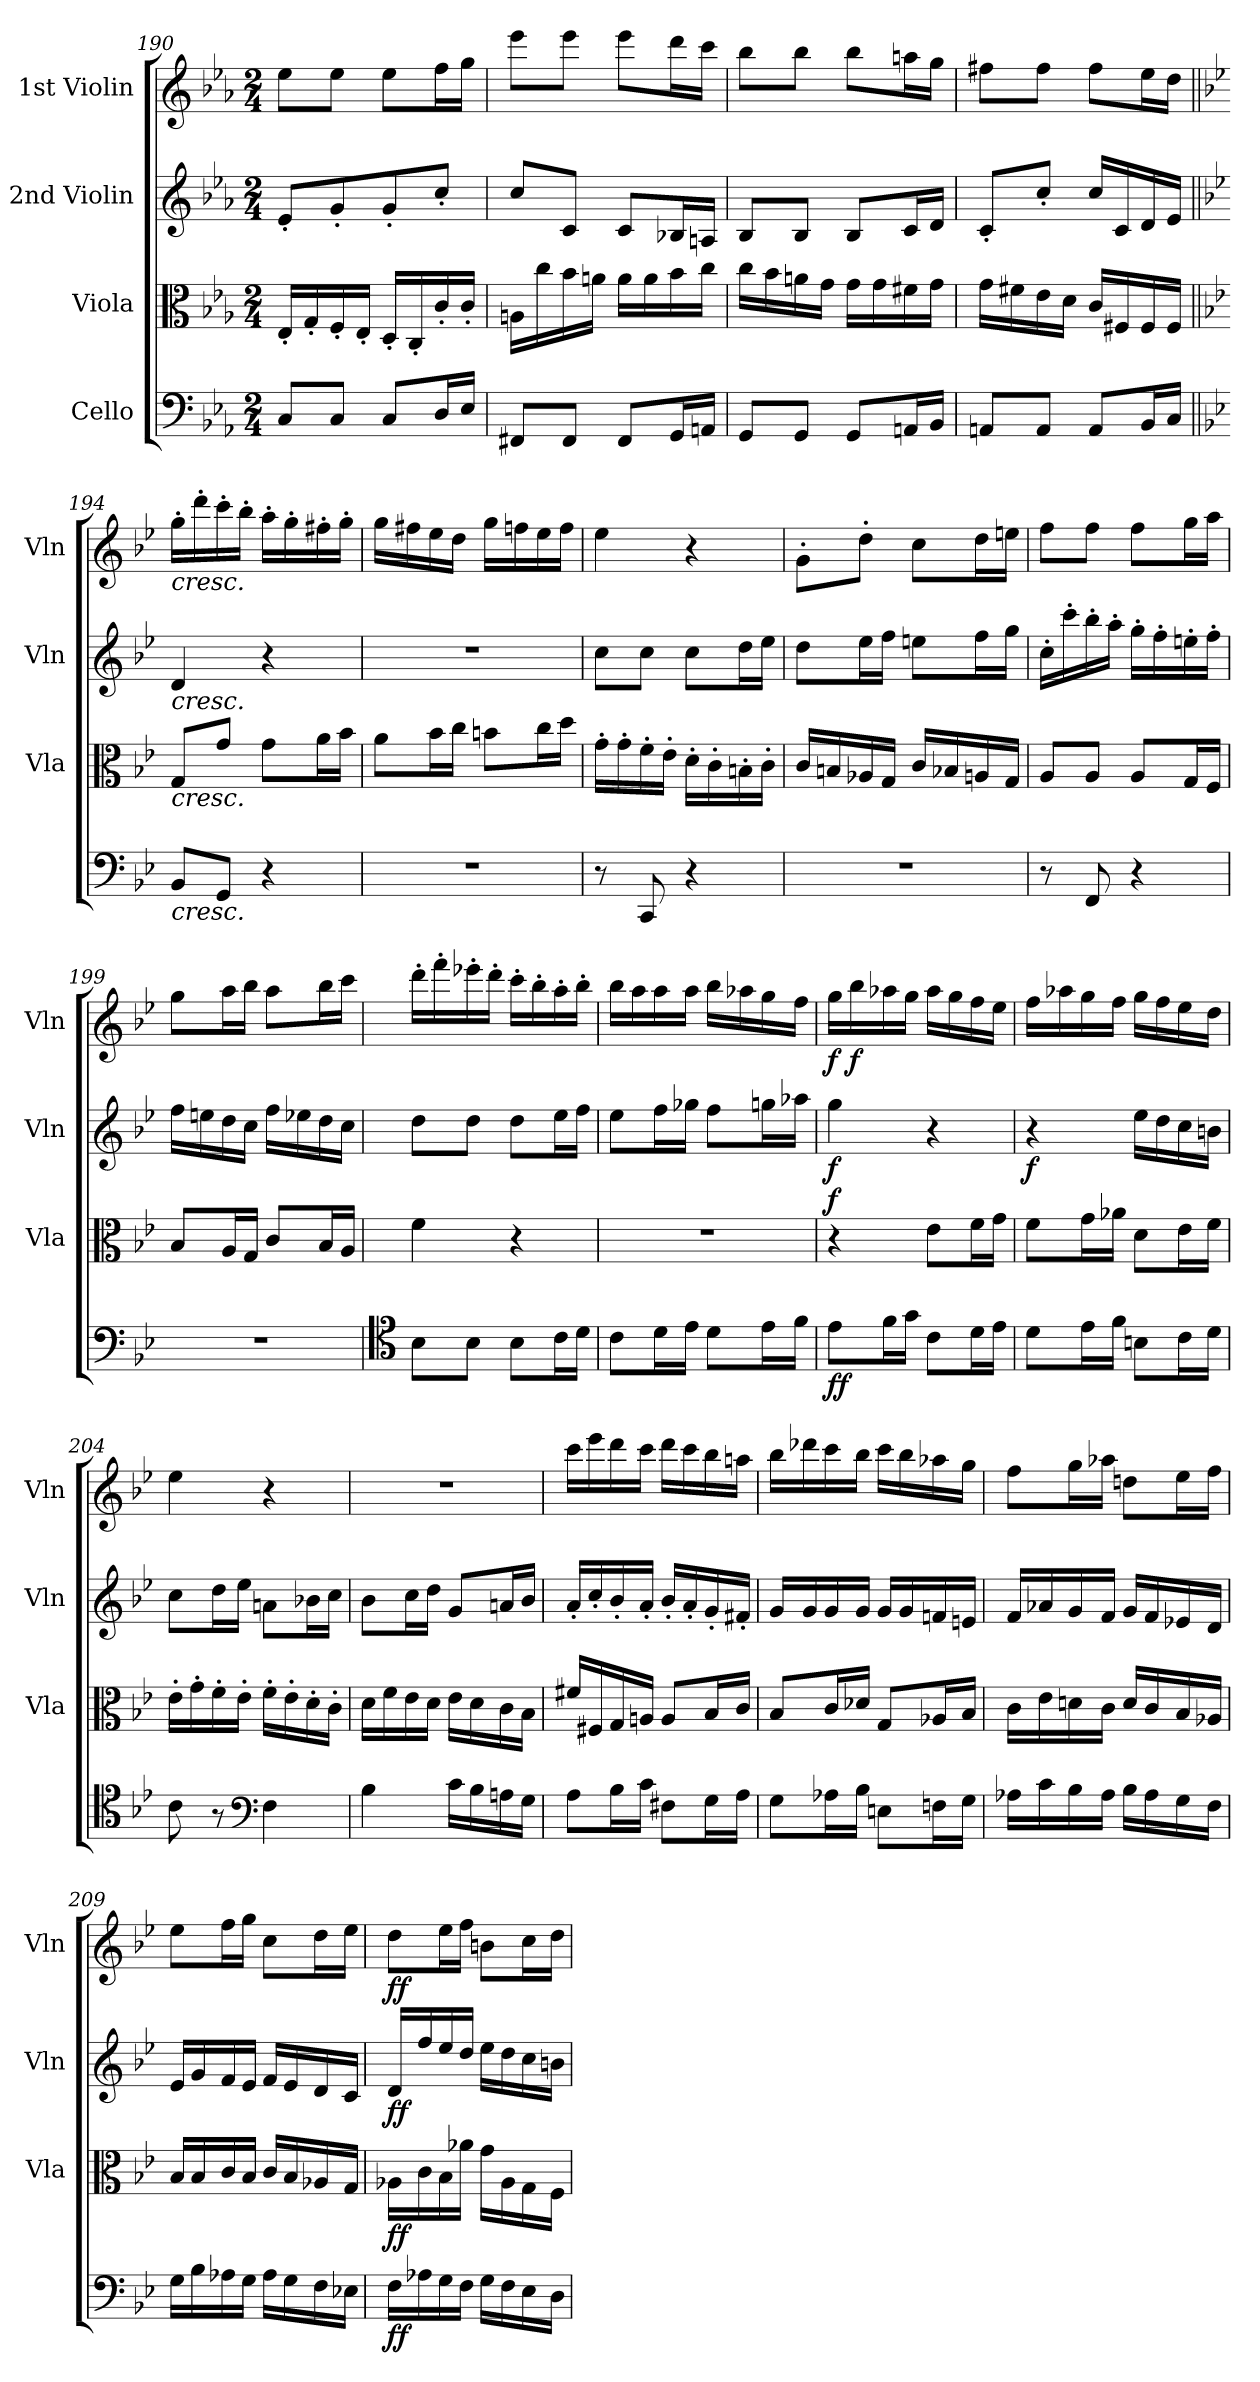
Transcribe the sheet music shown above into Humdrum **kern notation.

**kern	**dynam	**kern	**dynam	**kern	**dynam	**kern	**dynam
*part4	*part4	*part3	*part3	*part2	*part2	*part1	*part1
*staff4	*staff4	*staff3	*staff3	*staff2	*staff2	*staff1	*staff1
*I"Cello	*	*I"Viola	*	*I"2nd Violin	*	*I"1st Violin	*
*	*	*I'Vla	*	*I'Vln	*	*I'Vln	*
!!LO:LB:g=z
*clefF4	*	*clefC3	*	*clefG2	*	*clefG2	*
*k[b-e-a-]	*	*k[b-e-a-]	*	*k[b-e-a-]	*	*k[b-e-a-]	*
*E-:	*	*E-:	*	*E-:	*	*E-:	*
*M2/4	*	*M2/4	*	*M2/4	*	*M2/4	*
=190	=190	=190	=190	=190	=190	=190	=190
8C/L	.	16E-'/LL	.	8e-'/L	.	8ee-\L	.
.	.	16G'/	.	.	.	.	.
8C/J	.	16F'/	.	8g'/	.	8ee-\J	.
.	.	16E-'/JJ	.	.	.	.	.
8C/L	.	16D'/LL	.	8g'/	.	8ee-\L	.
.	.	16C'/	.	.	.	.	.
16D/L	.	16c'/	.	8cc'/J	.	16ff\L	.
16E-/JJ	.	16c'/JJ	.	.	.	16gg\JJ	.
=191	=191	=191	=191	=191	=191	=191	=191
8FF#X/L	.	16An\LL	.	8cc/L	.	8eee-\L	.
.	.	16cc\	.	.	.	.	.
8FF#/J	.	16b-\	.	8c/J	.	8eee-\J	.
.	.	16an\JJ	.	.	.	.	.
8FF#/L	.	16a\LL	.	8c/L	.	8eee-\L	.
.	.	16a\	.	.	.	.	.
16GG/L	.	16b-\	.	16B-X/L	.	16ddd\L	.
16AAn/JJ	.	16cc\JJ	.	16An/JJ	.	16ccc\JJ	.
=192	=192	=192	=192	=192	=192	=192	=192
8GG/L	.	16cc\LL	.	8B-/L	.	8bb-\L	.
.	.	16b-\	.	.	.	.	.
8GG/J	.	16an\	.	8B-/J	.	8bb-\J	.
.	.	16g\JJ	.	.	.	.	.
8GG/L	.	16g\LL	.	8B-/L	.	8bb-\L	.
.	.	16g\	.	.	.	.	.
16AAn/L	.	16f#X\	.	16c/L	.	16aan\L	.
16BB-/JJ	.	16g\JJ	.	16d/JJ	.	16gg\JJ	.
=193	=193	=193	=193	=193	=193	=193	=193
8AAn/L	.	16g\LL	.	8c'/L	.	8ff#X\L	.
.	.	16f#X\	.	.	.	.	.
8AA/J	.	16e-\	.	8cc'/J	.	8ff#\J	.
.	.	16d\JJ	.	.	.	.	.
8AA/L	.	16c/LL	.	16cc/LL	.	8ff#\L	.
.	.	16F#X/	.	16c/	.	.	.
16BB-/L	.	16F#/	.	16d/	.	16ee-\L	.
16C/JJ	.	16F#/JJ	.	16e-/JJ	.	16dd\JJ	.
!!LO:PB:g=z
=194||	=194||	=194||	=194||	=194||	=194||	=194||	=194||
*k[b-e-]	*	*k[b-e-]	*	*k[b-e-]	*	*k[b-e-]	*
*B-:	*	*B-:	*	*B-:	*	*B-:	*
!	!	!	!	!	!	!LO:TX:b:i:t=cresc.	!
!	!	!	!	!LO:TX:b:i:t=cresc.	!	!	!
!	!	!LO:TX:b:i:t=cresc.	!	!	!	!	!
!LO:TX:b:i:t=cresc.	!	!	!	!	!	!	!
8BB-/L	.	8G/L	.	4d/	.	16gg'\LL	.
.	.	.	.	.	.	16ddd'\	.
8GG/J	.	8g/J	.	.	.	16ccc'\	.
.	.	.	.	.	.	16bb-'\JJ	.
4r	.	8g\L	.	4r	.	16aa'\LL	.
.	.	.	.	.	.	16gg'\	.
.	.	16a\L	.	.	.	16ff#X'\	.
.	.	16b-\JJ	.	.	.	16gg'\JJ	.
=195	=195	=195	=195	=195	=195	=195	=195
2r	.	8a\L	.	2r	.	16gg\LL	.
.	.	.	.	.	.	16ff#X\	.
.	.	16b-\L	.	.	.	16ee-\	.
.	.	16cc\JJ	.	.	.	16dd\JJ	.
.	.	8bn\L	.	.	.	16gg\LL	.
.	.	.	.	.	.	16ffn\	.
.	.	16cc\L	.	.	.	16ee-\	.
.	.	16dd\JJ	.	.	.	16ff\JJ	.
!!LO:LB:g=z
=196	=196	=196	=196	=196	=196	=196	=196
8r	.	16g'\LL	.	8cc\L	.	4ee-\	.
.	.	16g'\	.	.	.	.	.
8CC/	.	16f'\	.	8cc\J	.	.	.
.	.	16e-'\JJ	.	.	.	.	.
4r	.	16d'\LL	.	8cc\L	.	4r	.
.	.	16c'\	.	.	.	.	.
.	.	16Bn'\	.	16dd\L	.	.	.
.	.	16c'\JJ	.	16ee-\JJ	.	.	.
=197	=197	=197	=197	=197	=197	=197	=197
2r	.	16c/LL	.	8dd\L	.	8g'\L	.
.	.	16Bn/	.	.	.	.	.
.	.	16A-X/	.	16ee-\L	.	8dd'\J	.
.	.	16G/JJ	.	16ff\JJ	.	.	.
.	.	16c/LL	.	8een\L	.	8cc\L	.
.	.	16B-X/	.	.	.	.	.
.	.	16An/	.	16ff\L	.	16dd\L	.
.	.	16G/JJ	.	16gg\JJ	.	16een\JJ	.
=198	=198	=198	=198	=198	=198	=198	=198
8r	.	8A/L	.	16cc'\LL	.	8ff\L	.
.	.	.	.	16ccc'\	.	.	.
8FF/	.	8A/J	.	16bb-'\	.	8ff\J	.
.	.	.	.	16aa'\JJ	.	.	.
4r	.	8A/L	.	16gg'\LL	.	8ff\L	.
.	.	.	.	16ff'\	.	.	.
.	.	16G/L	.	16een'\	.	16gg\L	.
.	.	16F/JJ	.	16ff'\JJ	.	16aa\JJ	.
=199	=199	=199	=199	=199	=199	=199	=199
2r	.	8B-/L	.	16ff\LL	.	8gg\L	.
.	.	.	.	16een\	.	.	.
.	.	16A/L	.	16dd\	.	16aa\L	.
.	.	16G/JJ	.	16cc\JJ	.	16bb-\JJ	.
.	.	8c/L	.	16ff\LL	.	8aa\L	.
.	.	.	.	16ee-X\	.	.	.
.	.	16B-/L	.	16dd\	.	16bb-\L	.
.	.	16A/JJ	.	16cc\JJ	.	16ccc\JJ	.
!!LO:LB:g=z
=200	=200	=200	=200	=200	=200	=200	=200
*clefC4	*	*	*	*	*	*	*
8B-\L	.	4f\	.	8dd\L	.	16ddd'\LL	.
.	.	.	.	.	.	16fff'\	.
8B-\J	.	.	.	8dd\J	.	16eee-X'\	.
.	.	.	.	.	.	16ddd'\JJ	.
8B-\L	.	4r	.	8dd\L	.	16ccc'\LL	.
.	.	.	.	.	.	16bb-'\	.
16c\L	.	.	.	16ee-\L	.	16aa'\	.
16d\JJ	.	.	.	16ff\JJ	.	16bb-'\JJ	.
=201	=201	=201	=201	=201	=201	=201	=201
8c\L	.	2r	.	8ee-\L	.	16bb-\LL	.
.	.	.	.	.	.	16aa\	.
16d\L	.	.	.	16ff\L	.	16aa\	.
16e-\JJ	.	.	.	16gg-X\JJ	.	16aa\JJ	.
8d\L	.	.	.	8ff\L	.	16bb-\LL	.
.	.	.	.	.	.	16aa-X\	.
16e-\L	.	.	.	16ggn\L	.	16gg\	.
16f\JJ	.	.	.	16aa-X\JJ	.	16ff\JJ	.
!!LO:PB:g=z
=202	=202	=202	=202	=202	=202	=202	=202
!	!LO:DY:b	!	!	!	!	!	!
!	!LO:DY:n=1:b	!	!LO:DY:a	!	!LO:DY:b	!	!LO:DY:b
8e-\L	f f	4r	f	4gg\	f	16gg\LL	f
!	!	!	!	!	!	!	!LO:DY:b
.	.	.	.	.	.	16bb-\	f
16f\L	.	.	.	.	.	16aa-X\	.
16g\JJ	.	.	.	.	.	16gg\JJ	.
8c\L	.	8e-\L	.	4r	.	16aa-\LL	.
.	.	.	.	.	.	16gg\	.
16d\L	.	16f\L	.	.	.	16ff\	.
16e-\JJ	.	16g\JJ	.	.	.	16ee-\JJ	.
=203	=203	=203	=203	=203	=203	=203	=203
!	!	!	!	!	!LO:DY:b	!	!
8d\L	.	8f\L	.	4r	f	16ff\LL	.
.	.	.	.	.	.	16aa-X\	.
16e-\L	.	16g\L	.	.	.	16gg\	.
16f\JJ	.	16a-X\JJ	.	.	.	16ff\JJ	.
8Bn\L	.	8d\L	.	16ee-\LL	.	16gg\LL	.
.	.	.	.	16dd\	.	16ff\	.
16c\L	.	16e-\L	.	16cc\	.	16ee-\	.
16d\JJ	.	16f\JJ	.	16bn\JJ	.	16dd\JJ	.
=204	=204	=204	=204	=204	=204	=204	=204
8c\	.	16e-'\LL	.	8cc\L	.	4ee-\	.
.	.	16g'\	.	.	.	.	.
8r	.	16f'\	.	16dd\L	.	.	.
.	.	16e-'\JJ	.	16ee-\JJ	.	.	.
*clefF4	*	*	*	*	*	*	*
4F\	.	16f'\LL	.	8an\L	.	4r	.
.	.	16e-'\	.	.	.	.	.
.	.	16d'\	.	16b-X\L	.	.	.
.	.	16c'\JJ	.	16cc\JJ	.	.	.
=205	=205	=205	=205	=205	=205	=205	=205
4B-\	.	16d\LL	.	8b-\L	.	2r	.
.	.	16f\	.	.	.	.	.
.	.	16e-\	.	16cc\L	.	.	.
.	.	16d\JJ	.	16dd\JJ	.	.	.
16c\LL	.	16e-\LL	.	8g/L	.	.	.
16B-\	.	16d\	.	.	.	.	.
16An\	.	16c\	.	16an/L	.	.	.
16G\JJ	.	16B-\JJ	.	16b-/JJ	.	.	.
!!LO:LB:g=z
=206	=206	=206	=206	=206	=206	=206	=206
8A\L	.	16f#X/LL	.	16a'/LL	.	16ccc\LL	.
.	.	16F#X/	.	16cc'/	.	16eee-\	.
16B-\L	.	16G/	.	16b-'/	.	16ddd\	.
16c\JJ	.	16An/JJ	.	16a'/JJ	.	16ccc\JJ	.
8F#X\L	.	8A/L	.	16b-'/LL	.	16ddd\LL	.
.	.	.	.	16a'/	.	16ccc\	.
16G\L	.	16B-/L	.	16g'/	.	16bb-\	.
16A\JJ	.	16c/JJ	.	16f#X'/JJ	.	16aan\JJ	.
=207	=207	=207	=207	=207	=207	=207	=207
8G\L	.	8B-/L	.	16g/LL	.	16bb-\LL	.
.	.	.	.	16g/	.	16ddd-X\	.
16A-X\L	.	16c/L	.	16g/	.	16ccc\	.
16B-\JJ	.	16d-X/JJ	.	16g/JJ	.	16bb-\JJ	.
8En\L	.	8G/L	.	16g/LL	.	16ccc\LL	.
.	.	.	.	16g/	.	16bb-\	.
16Fn\L	.	16A-X/L	.	16fn/	.	16aa-X\	.
16G\JJ	.	16B-/JJ	.	16en/JJ	.	16gg\JJ	.
!!LO:PB:g=z
=208	=208	=208	=208	=208	=208	=208	=208
16A-X\LL	.	16c\LL	.	16f/LL	.	8ff\L	.
16c\	.	16e-\	.	16a-X/	.	.	.
16B-\	.	16dn\	.	16g/	.	16gg\L	.
16A-\JJ	.	16c\JJ	.	16f/JJ	.	16aa-X\JJ	.
16B-\LL	.	16d/LL	.	16g/LL	.	8ddn\L	.
16A-\	.	16c/	.	16f/	.	.	.
16G\	.	16B-/	.	16e-X/	.	16ee-\L	.
16F\JJ	.	16A-X/JJ	.	16d/JJ	.	16ff\JJ	.
=209	=209	=209	=209	=209	=209	=209	=209
16G\LL	.	16B-/LL	.	16e-/LL	.	8ee-\L	.
16B-\	.	16B-/	.	16g/	.	.	.
16A-X\	.	16c/	.	16f/	.	16ff\L	.
16G\JJ	.	16B-/JJ	.	16e-/JJ	.	16gg\JJ	.
16A-\LL	.	16c/LL	.	16f/LL	.	8cc\L	.
16G\	.	16B-/	.	16e-/	.	.	.
16F\	.	16A-X/	.	16d/	.	16dd\L	.
16E-X\JJ	.	16G/JJ	.	16c/JJ	.	16ee-\JJ	.
=210	=210	=210	=210	=210	=210	=210	=210
!	!LO:DY:b	!	!LO:DY:b	!	!LO:DY:b	!	!LO:DY:b
16F\LL	ff	16A-X\LL	ff	16d/LL	ff	8dd\L	ff
16A-X\	.	16c\	.	16ff/	.	.	.
16G\	.	16B-\	.	16ee-/	.	16ee-\L	.
16F\JJ	.	16a-X\JJ	.	16dd/JJ	.	16ff\JJ	.
16G\LL	.	16g\LL	.	16ee-\LL	.	8bn\L	.
16F\	.	16A-\	.	16dd\	.	.	.
16E-\	.	16G\	.	16cc\	.	16cc\L	.
16D\JJ	.	16F\JJ	.	16bn\JJ	.	16dd\JJ	.
=	=	=	=	=	=	=	=
*-	*-	*-	*-	*-	*-	*-	*-
